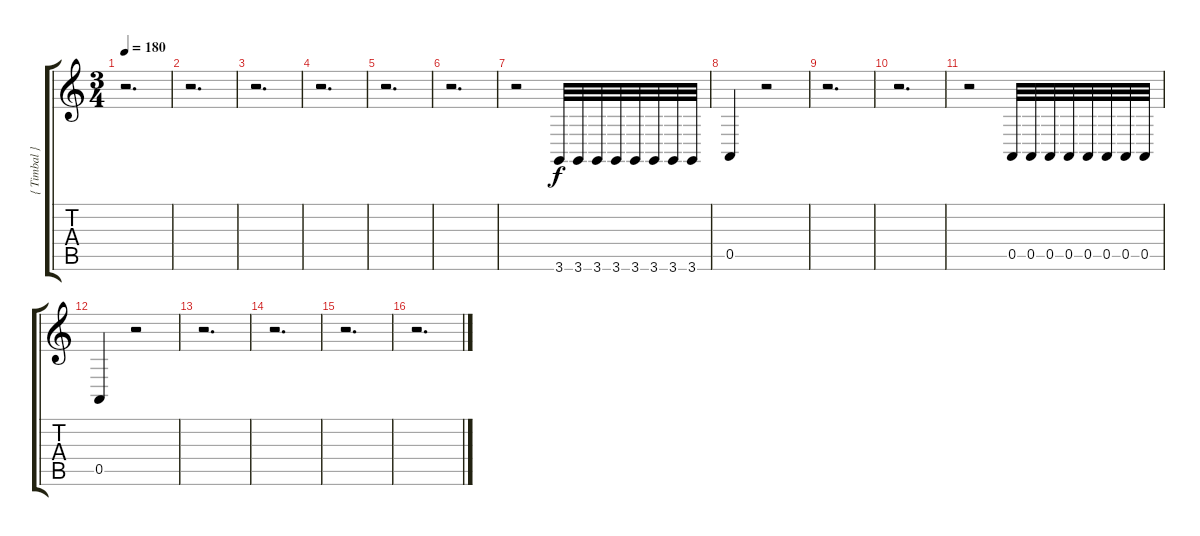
\track ("{ Timbal }" "{ Timbal }") {instrument timpani}
\staff {score tabs}
\tuning (E4 B3 G3 D3 A2 E2) {hide}
\ts (3 4)
\tempo 180
\clef g2
\ks c
r.2{d dy f} |
r.2{d} |
r.2{d} |
r.2{d} |
r.2{d} |
r.2{d} |
r.2 3.6.32 3.6.32 3.6.32 3.6.32 3.6.32 3.6.32 3.6.32 3.6.32 |
0.5.4 r.2 |
r.2{d} |
r.2{d} |
r.2 0.5.32 0.5.32 0.5.32 0.5.32 0.5.32 0.5.32 0.5.32 0.5.32 |
0.5.4 r.2 |
r.2{d} |
r.2{d} |
r.2{d} |
r.2{d}
